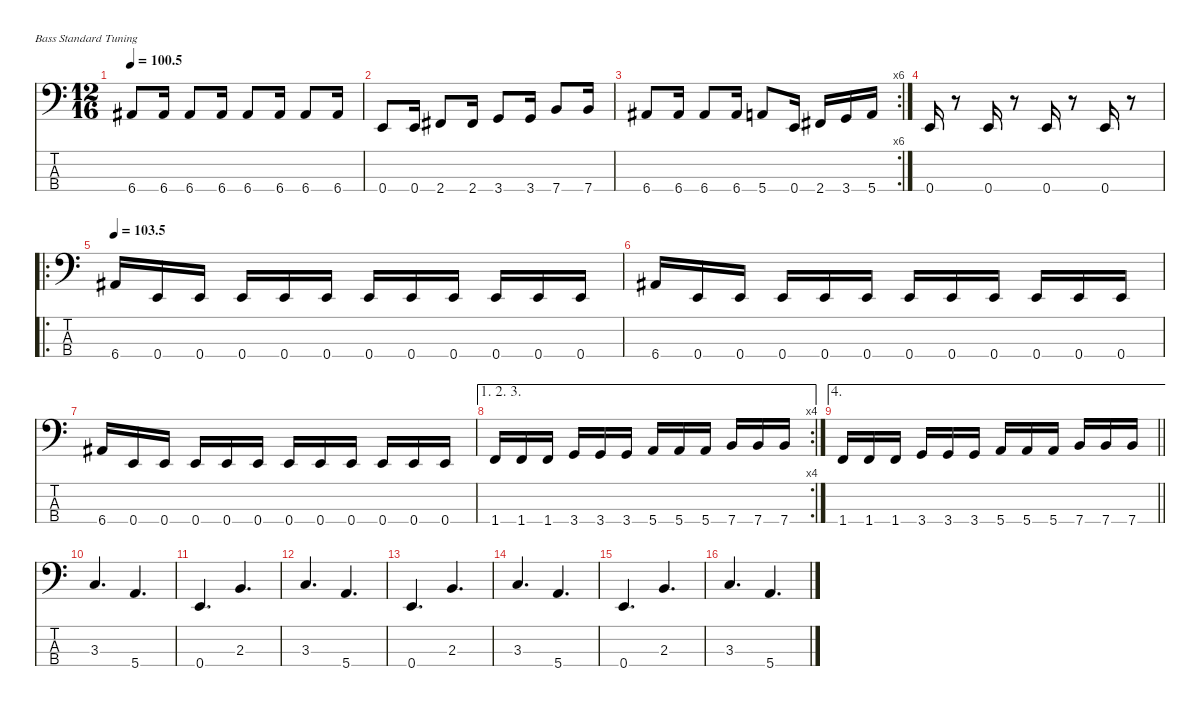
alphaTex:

\defaultSystemsLayout 4
\hideDynamics
\bracketExtendMode nobrackets
\singleTrackTrackNamePolicy hidden
\multiTrackTrackNamePolicy hidden
\firstSystemTrackNameMode fullname
\firstSystemTrackNameOrientation horizontal
\otherSystemsTrackNameOrientation horizontal
\track ("Bass" "el.bs.") {defaultSystemsLayout 4 instrument electricbassfinger}
\staff {score tabs}
\tuning (G2 D2 A1 E1)
\ts (12 16)
\tempo
100.5
\accidentals auto
\clef f4
\ottava regular
\simile none
\ks c
6.4{acc #}.8{dy f beam Up} 6.4{acc #}.16{beam Up} 6.4{acc #}.8{beam Up} 6.4{acc #}.16{beam Up} 6.4{acc #}.8{beam Up} 6.4{acc #}.16{beam Up} 6.4{acc #}.8{beam Up} 6.4{acc #}.16{beam Up} |
0.4.8{beam Up} 0.4.16{beam Up} 2.4{acc #}.8{beam Up} 2.4{acc #}.16{beam Up} 3.4.8{beam Up} 3.4.16{beam Up} 7.4.8{beam Up} 7.4.16{beam Up} |
\rc 6
6.4{acc #}.8{beam Up} 6.4{acc #}.16{beam Up} 6.4{acc #}.8{beam Up} 6.4{acc #}.16{beam Up} 5.4.8{beam Up} 0.4.16{beam Up} 2.4{acc #}.16{beam Up} 3.4.16{beam Up} 5.4.16{beam Up} |
0.4.16{beam Up} r.8{beam Up} 0.4.16{beam Up} r.8{beam Up} 0.4.16{beam Up} r.8{beam Up} 0.4.16{beam Up} r.8{beam Up} |
\ro
\tempo
103.5 6.4{acc #}.16{beam Up} 0.4.16{beam Up} 0.4.16{beam Up} 0.4.16{beam Up} 0.4.16{beam Up} 0.4.16{beam Up} 0.4.16{beam Up} 0.4.16{beam Up} 0.4.16{beam Up} 0.4.16{beam Up} 0.4.16{beam Up} 0.4.16{beam Up} |
6.4{acc #}.16{beam Up} 0.4.16{beam Up} 0.4.16{beam Up} 0.4.16{beam Up} 0.4.16{beam Up} 0.4.16{beam Up} 0.4.16{beam Up} 0.4.16{beam Up} 0.4.16{beam Up} 0.4.16{beam Up} 0.4.16{beam Up} 0.4.16{beam Up} |
6.4{acc #}.16{beam Up} 0.4.16{beam Up} 0.4.16{beam Up} 0.4.16{beam Up} 0.4.16{beam Up} 0.4.16{beam Up} 0.4.16{beam Up} 0.4.16{beam Up} 0.4.16{beam Up} 0.4.16{beam Up} 0.4.16{beam Up} 0.4.16{beam Up} |
\ae (1 2 3)
\rc 4
1.4.16{beam Up} 1.4.16{beam Up} 1.4.16{beam Up} 3.4.16{beam Up} 3.4.16{beam Up} 3.4.16{beam Up} 5.4.16{beam Up} 5.4.16{beam Up} 5.4.16{beam Up} 7.4.16{beam Up} 7.4.16{beam Up} 7.4.16{beam Up} |
\ae 4
\barLineRight lightlight
1.4.16{beam Up} 1.4.16{beam Up} 1.4.16{beam Up} 3.4.16{beam Up} 3.4.16{beam Up} 3.4.16{beam Up} 5.4.16{beam Up} 5.4.16{beam Up} 5.4.16{beam Up} 7.4.16{beam Up} 7.4.16{beam Up} 7.4.16{beam Up} |
3.3.4{d beam Up} 5.4.4{d beam Up} |
0.4.4{d beam Up} 2.3.4{d beam Up} |
3.3.4{d beam Up} 5.4.4{d beam Up} |
0.4.4{d beam Up} 2.3.4{d beam Up} |
3.3.4{d beam Up} 5.4.4{d beam Up} |
0.4.4{d beam Up} 2.3.4{d beam Up} |
3.3.4{d beam Up} 5.4.4{d beam Up}
